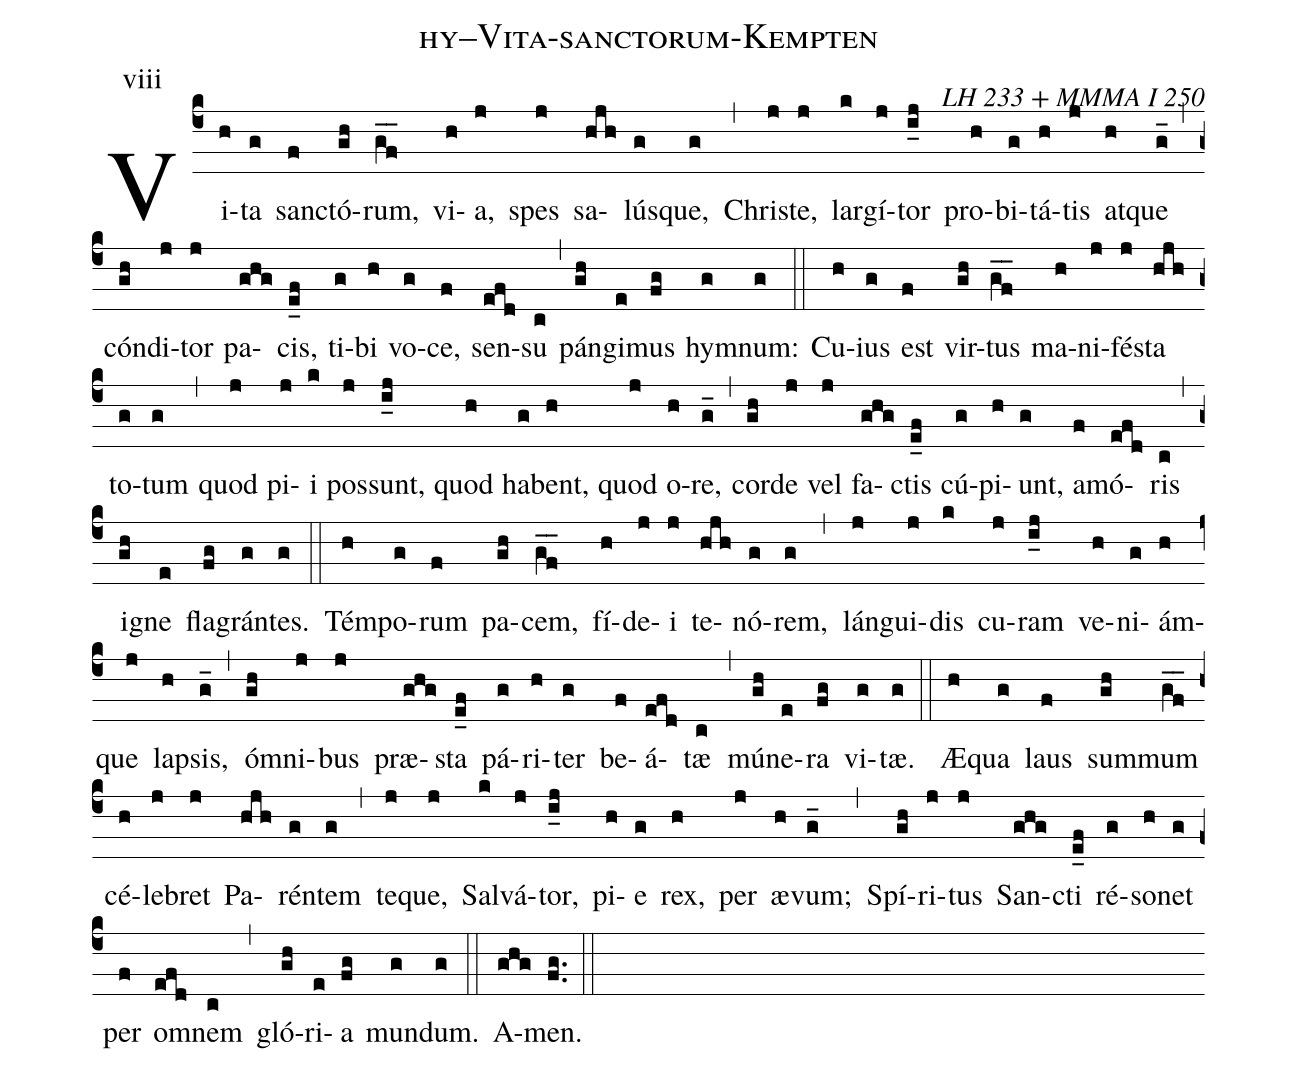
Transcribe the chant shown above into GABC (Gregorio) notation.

name: hy--Vita-sanctorum-Kempten;
commentary: LH 233 + MMMA I 250 ;
annotation: viii;
%%
(c4)Vi(h)ta(g) san(f)ctó(gh)rum,(gf__) vi(h)a,(j) spes(j) sa(hjh)lús(g)que,(g) (,)
Chri(j)ste,(j) lar(k)gí(j)tor(i_j) pro(h)bi(g)tá(h)tis(j) at(h)que(g_) (,)
cón(gh)di(j)tor(j) pa(ghg)cis,(e_f) ti(g)bi(h) vo(g)ce,(f) sen(efd)su(c) (,)
pán(gh)gi(e)mus(fg) hym(g)num:(g) (::)
Cu(h)ius(g) est(f) vir(gh)tus(gf__) ma(h)ni(j)fé(j)sta(hjh) to(g)tum(g) (,)
quod(j) pi(j)i(k) pos(j)sunt,(i_j) quod(h) ha(g)bent,(h) quod(j) o(h)re,(g_) (,)
cor(gh)de(j) vel(j) fa(ghg)ctis(e_f) cú(g)pi(h)unt,(g) a(f)mó(efd)ris(c) (,)
i(gh)gne(e) fla(fg)grán(g)tes.(g) (::)
Tém(h)po(g)rum(f) pa(gh)cem,(gf__) fí(h)de(j)i(j) te(hjh)nó(g)rem,(g) (,)
lán(j)gui(j)dis(k) cu(j)ram(i_j) ve(h)ni(g)ám(h)que(j) la(h)psis,(g_) (,)
óm(gh)ni(j)bus(j) præ(ghg)sta(e_f) pá(g)ri(h)ter(g) be(f)á(efd)tæ(c) (,)
mú(gh)ne(e)ra(fg) vi(g)tæ.(g) (::)
Æ(h)qua(g) laus(f) sum(gh)mum(gf__) cé(h)le(j)bret(j) Pa(hjh)rén(g)tem(g) (,)
te(j)que,(j) Sal(k)vá(j)tor,(i_j) pi(h)e(g) rex,(h) per(j) æ(h)vum;(g_) (,)
Spí(gh)ri(j)tus(j) San(ghg)cti(e_f) ré(g)so(h)net(g) per(f) om(efd)nem(c) (,)
gló(gh)ri(e)a(fg) mun(g)dum.(g) (::)
A(ghg)men.(fg..) (::)
